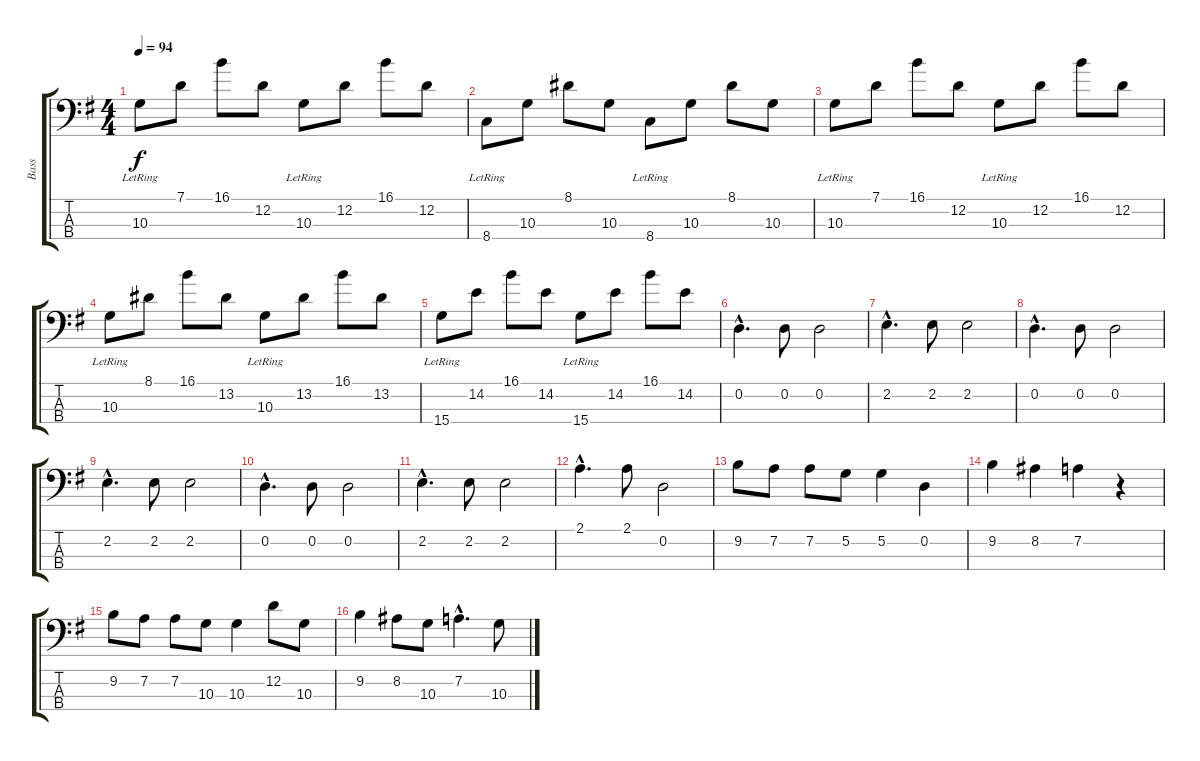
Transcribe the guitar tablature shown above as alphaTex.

\track ("Bass" "Bass") {instrument electricbassfinger}
\staff {score tabs}
\tuning (G2 D2 A1 E1) {hide}
\ts (4 4)
\tempo 94
\clef f4
\ks g
10.3{lr}.8{dy f} 7.1.8 16.1.8 12.2.8 10.3{lr}.8 12.2.8 16.1.8 12.2.8 |
8.4{lr}.8 10.3.8 8.1.8 10.3.8 8.4{lr}.8 10.3.8 8.1.8 10.3.8 |
10.3{lr}.8 7.1.8 16.1.8 12.2.8 10.3{lr}.8 12.2.8 16.1.8 12.2.8 |
10.3{lr}.8 8.1.8 16.1.8 13.2.8 10.3{lr}.8 13.2.8 16.1.8 13.2.8 |
15.4{lr}.8 14.2.8 16.1.8 14.2.8 15.4{lr}.8 14.2.8 16.1.8 14.2.8 |
0.2{hac}.4{d} 0.2.8 0.2.2 |
2.2{hac}.4{d} 2.2.8 2.2.2 |
0.2{hac}.4{d} 0.2.8 0.2.2 |
2.2{hac}.4{d} 2.2.8 2.2.2 |
0.2{hac}.4{d} 0.2.8 0.2.2 |
2.2{hac}.4{d} 2.2.8 2.2.2 |
2.1{hac}.4{d} 2.1.8 0.2.2 |
9.2.8 7.2.8 7.2.8 5.2.8 5.2.4 0.2.4 |
9.2.4 8.2.4 7.2.4 r.4 |
9.2.8 7.2.8 7.2.8 10.3.8 10.3.4 12.2.8 10.3.8 |
9.2.4 8.2.8 10.3.8 7.2{hac}.4{d} 10.3.8
